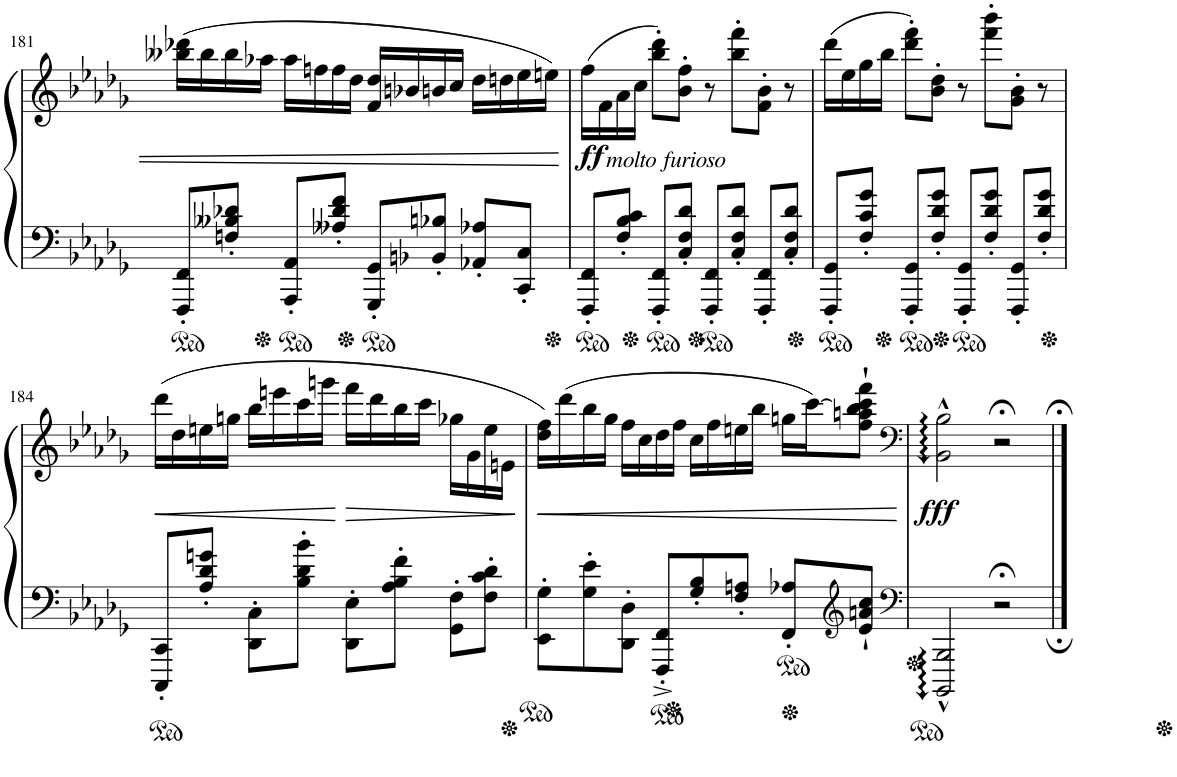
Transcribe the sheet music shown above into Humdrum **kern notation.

**kern	**kern	**dynam
*part1	*part1	*part1
*staff2	*staff1	*staff1/2
*I"Piano	*	*
*I'Pno	*	*
!!LO:PB:g=z
*clefF4	*clefG2	*
*k[b-e-a-d-g-]	*k[b-e-a-d-g-]	*
*M4/4	*M4/4	*
=181	=181	=181
8FFF/' 8FF/'L	(16bb--X\ 16ddd-X\LL	.
.	16bb--\	.
8Fn/' 8B--X/' 8d-X/'J	16bb--\	.
.	16aa-X\JJ	.
8AAA-/' 8AA-/'L	16aa-\LL	.
.	16ffn\	.
8A--X/' 8d-/' 8f/'J	16ff\	.
.	16dd-\JJ	.
8GGG-/' 8GG-/'L	16f/ 16dd-/LL	.
.	16b-X/	.
8BB-X/' 8B-X/'J	16bn/	.
.	16cc/JJ	.
8AA-X/' 8A-X/'L	16dd-\LL	.
.	16ddn\	.
8CC/' 8C/'J	16ee-\	.
.	16een\JJ)	.
=182	=182	=182
!	!LO:TX:b:i:t=molto furioso	!
!	!	!LO:DY:b
8FFF/' 8FF/'L	(16ff\LL	ff
.	16f\	.
8F/' 8B-/' 8c/'J	16a-\	.
.	16cc\JJ	.
8FFF/' 8FF/'L	8bb-\' 8ddd-\'L)	.
8C/' 8F/' 8d-/'J	8b-\' 8ff\'J	.
8FFF/' 8FF/'L	8r	.
8C/' 8F/' 8d-/'J	8bb-\' 8fff\'L	.
8FFF/' 8FF/'L	8f\' 8b-\'J	.
8C/' 8F/' 8d-/'J	8r	.
=183	=183	=183
8FFF/' 8GG-/'L	(16ddd-\LL	.
.	16ee-\	.
8F/' 8c/' 8g-/'J	16gg-\	.
.	16bb-\JJ	.
8FFF/' 8GG-/'L	8ddd-\' 8fff\'L)	.
8F/' 8d-/' 8g-/'J	8b-\' 8dd-\'J	.
8FFF/' 8GG-/'L	8r	.
8F/' 8d-/' 8g-/'J	8fff\' 8bbb-\'L	.
8FFF/' 8GG-/'L	8g-\' 8b-\'J	.
8F/' 8d-/' 8g-/'J	8r	.
!!LO:LB:g=z
=184	=184	=184
!	!	!LO:HP:b
8CCC/' 8CC/'L	(16ddd-\LL	<
.	16dd-\	.
8A-/' 8d-/' 8gn/'J	16een\	.
.	16ggn\JJ	.
8DD-\' 8C\'L	16bb-\LL	.
.	16eeen\	.
8B-\' 8d-\' 8b-\'J	16ccc\	.
.	16gggn\JJ	.
!	!	!LO:HP:n=1:b
8DD-\' 8E-\'L	16fff\LL	[ >
.	16ddd-\	.
8A-\' 8B-\' 8f\'J	16bb-\	.
.	16ccc\JJ	.
8GG-\' 8F\'L	16gg-X\LL	.
.	16g-\	.
8F\' 8c\' 8d-\'J	16ee\	.
.	16en\JJ	.
.	.	]
=185	=185	=185
!	!	!LO:HP:b
8EE-\' 8G-\'L	16dd-\ 16ff\LL)	<
.	(16ddd-\	.
8G-\' 8e-\'	16bb-\	.
.	16gg-\JJ	.
8DD-\' 8D-\'J	16ff\LL	.
.	16cc\	.
8FFF/'^ 8FF/'^L	16dd-\	.
.	16ff\JJ	.
8G-/' 8B-/'	16cc\LL	.
.	16ff\	.
8F/' 8An/'J	16een\	.
.	16bb-\JJ	.
8FF/' 8A-X/'L	16ggn\LL	.
.	[16ccc\J)	.
*clefG2	*	*
8e-/` 8an/` 8cc/`J	8ff\` 8aan\` 8bb-\` 8ccc\]` 8fff\`J	.
.	.	[
=186	=186	=186
*clefF4	*clefF4	*
!	!	!LO:DY:b
2BBBB-/:^^ 2BBB-/:^^	2BB-\^^ 2B-\^^	fff
2r;<	2r;<	.
==	==	==
*-	*-	*-
